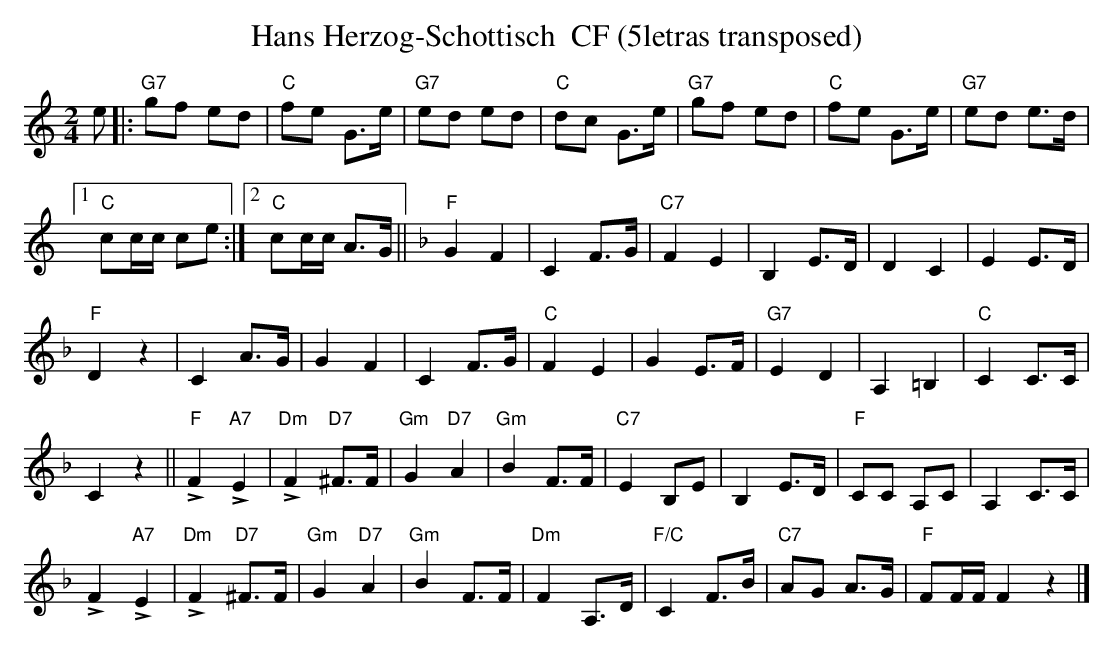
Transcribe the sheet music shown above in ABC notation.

X:1
T:Hans Herzog-Schottisch  CF (5letras transposed)
M:2/4
L:1/8
K:C transpose=3 %%MIDI gchordon
e |: "G7"gf ed | "C"fe G>e | "G7"ed ed | "C"dc G>e | "G7"gf ed | "C"fe G>e | "G7"ed e>d |1
"C"cc/2c/2 ce :|2 "C"cc/2c/2 A>G || [K:F] "F"G2F2 | C2 F>G | "C7"F2E2 | B,2 E>D | D2C2 | E2E>D |
"F"D2z2 | C2A>G | G2F2 | C2 F>G | "C"F2E2 | G2 E>F | "G7"E2D2 | A,2=B,2 | "C"C2C>C |
C2z2 || "F"!>!F2"A7"!>!E2 | "Dm"!>!F2"D7"^F>F | "Gm"G2"D7"A2 | "Gm"B2 F>F | "C7"E2B,E | B,2E>D | "F"CC A,C | A,2C>C |
!>!F2"A7"!>!E2 | "Dm"!>!F2"D7"^F>F | "Gm"G2"D7"A2 | "Gm"B2F>F | "Dm"F2A,>D | "F/C"C2F>B | "C7"AG A>G | "F"FF/2F/2 F2z2 |]
